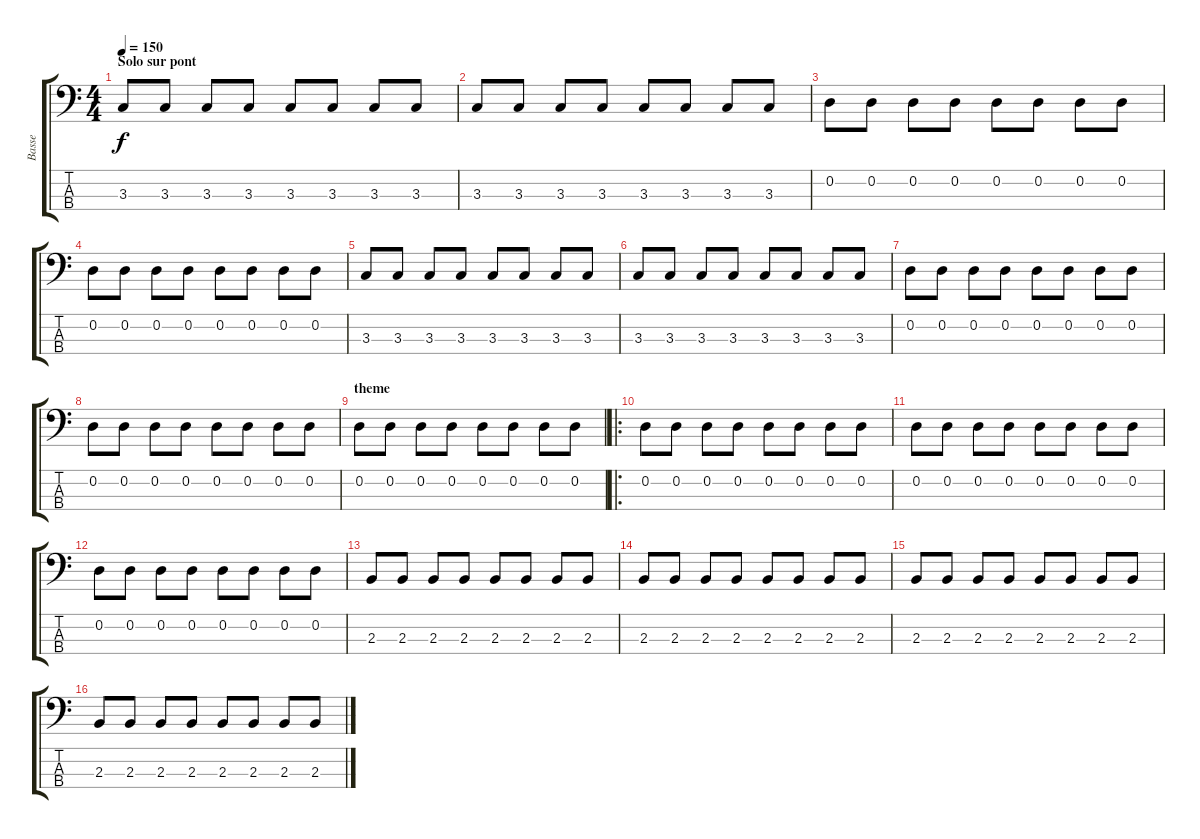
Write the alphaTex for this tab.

\track ("Basse" "Basse") {instrument electricbassfinger}
\staff {score tabs}
\tuning (G2 D2 A1 E1) {hide}
\ts (4 4)
\section ("" "Solo sur pont")
\tempo 150
\clef f4
\ks c
3.3.8{dy f} 3.3.8 3.3.8 3.3.8 3.3.8 3.3.8 3.3.8 3.3.8 |
3.3.8 3.3.8 3.3.8 3.3.8 3.3.8 3.3.8 3.3.8 3.3.8 |
0.2.8 0.2.8 0.2.8 0.2.8 0.2.8 0.2.8 0.2.8 0.2.8 |
0.2.8 0.2.8 0.2.8 0.2.8 0.2.8 0.2.8 0.2.8 0.2.8 |
3.3.8 3.3.8 3.3.8 3.3.8 3.3.8 3.3.8 3.3.8 3.3.8 |
3.3.8 3.3.8 3.3.8 3.3.8 3.3.8 3.3.8 3.3.8 3.3.8 |
0.2.8 0.2.8 0.2.8 0.2.8 0.2.8 0.2.8 0.2.8 0.2.8 |
0.2.8 0.2.8 0.2.8 0.2.8 0.2.8 0.2.8 0.2.8 0.2.8 |
\section ("" "theme")
0.2.8 0.2.8 0.2.8 0.2.8 0.2.8 0.2.8 0.2.8 0.2.8 |
\ro
0.2.8 0.2.8 0.2.8 0.2.8 0.2.8 0.2.8 0.2.8 0.2.8 |
0.2.8 0.2.8 0.2.8 0.2.8 0.2.8 0.2.8 0.2.8 0.2.8 |
0.2.8 0.2.8 0.2.8 0.2.8 0.2.8 0.2.8 0.2.8 0.2.8 |
2.3.8 2.3.8 2.3.8 2.3.8 2.3.8 2.3.8 2.3.8 2.3.8 |
2.3.8 2.3.8 2.3.8 2.3.8 2.3.8 2.3.8 2.3.8 2.3.8 |
2.3.8 2.3.8 2.3.8 2.3.8 2.3.8 2.3.8 2.3.8 2.3.8 |
2.3.8 2.3.8 2.3.8 2.3.8 2.3.8 2.3.8 2.3.8 2.3.8
